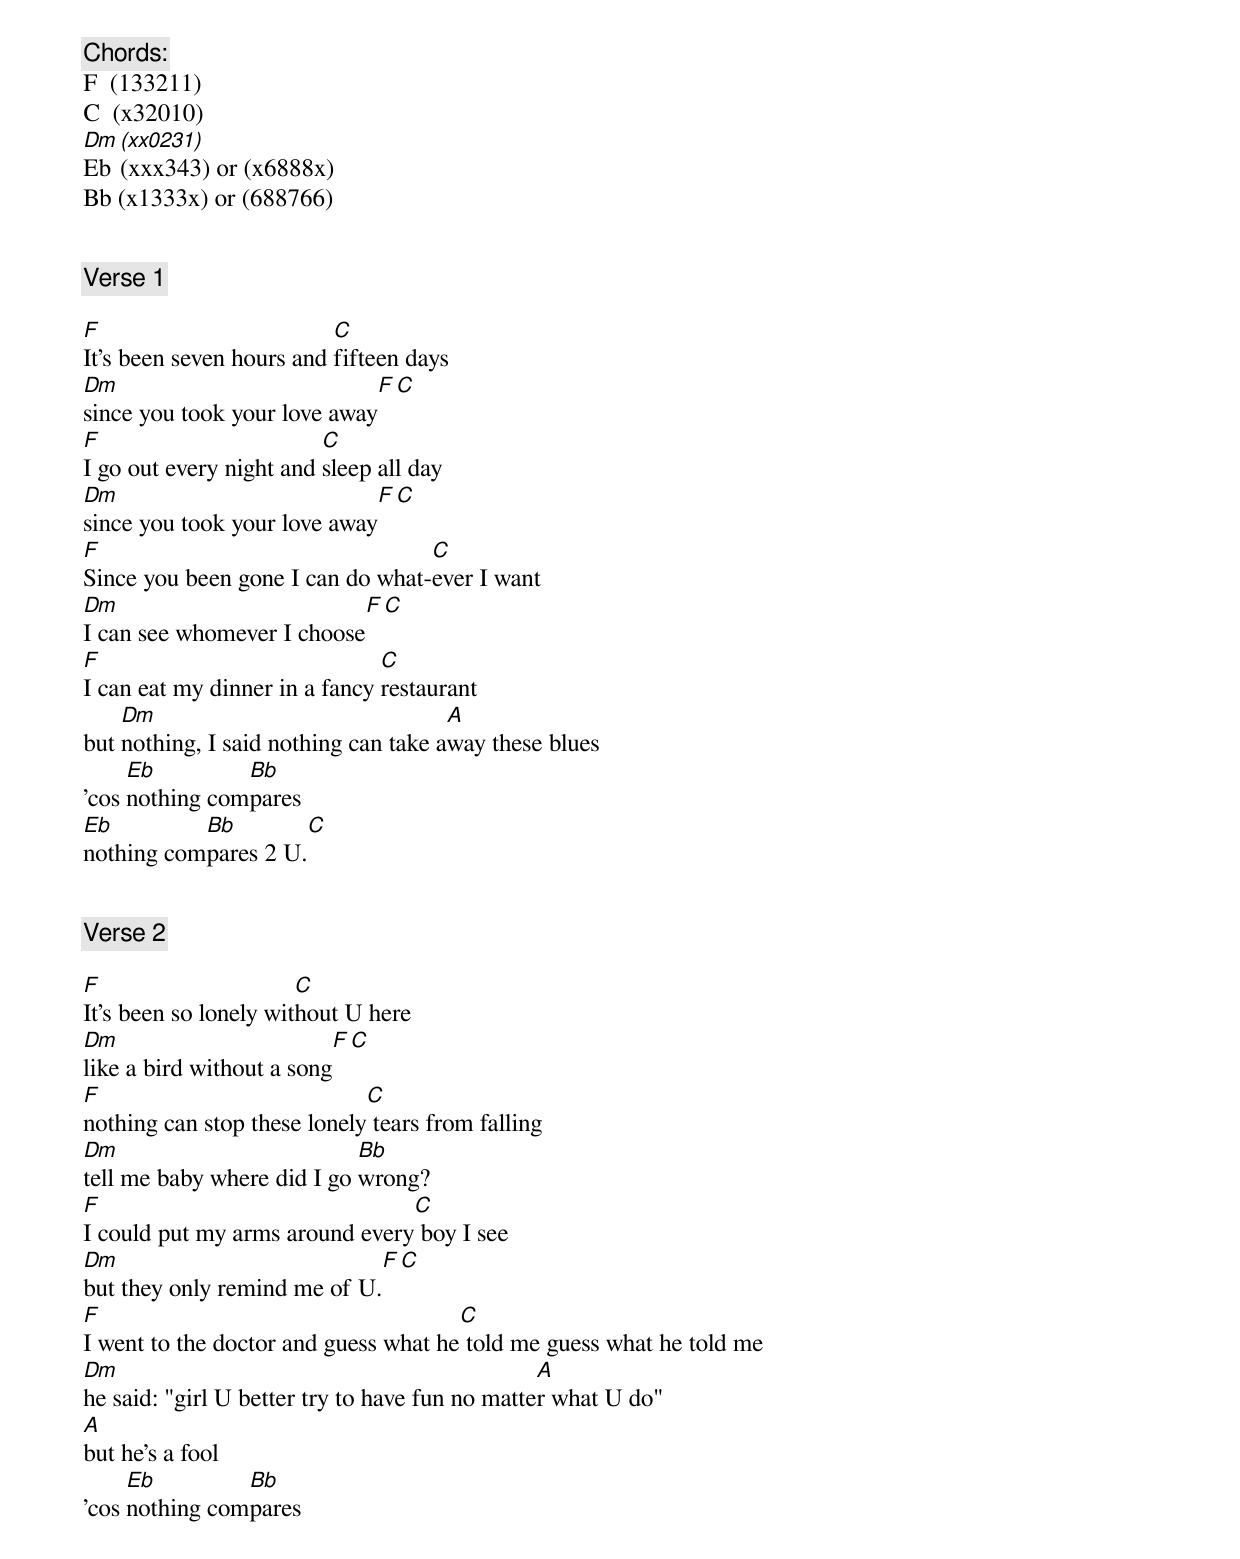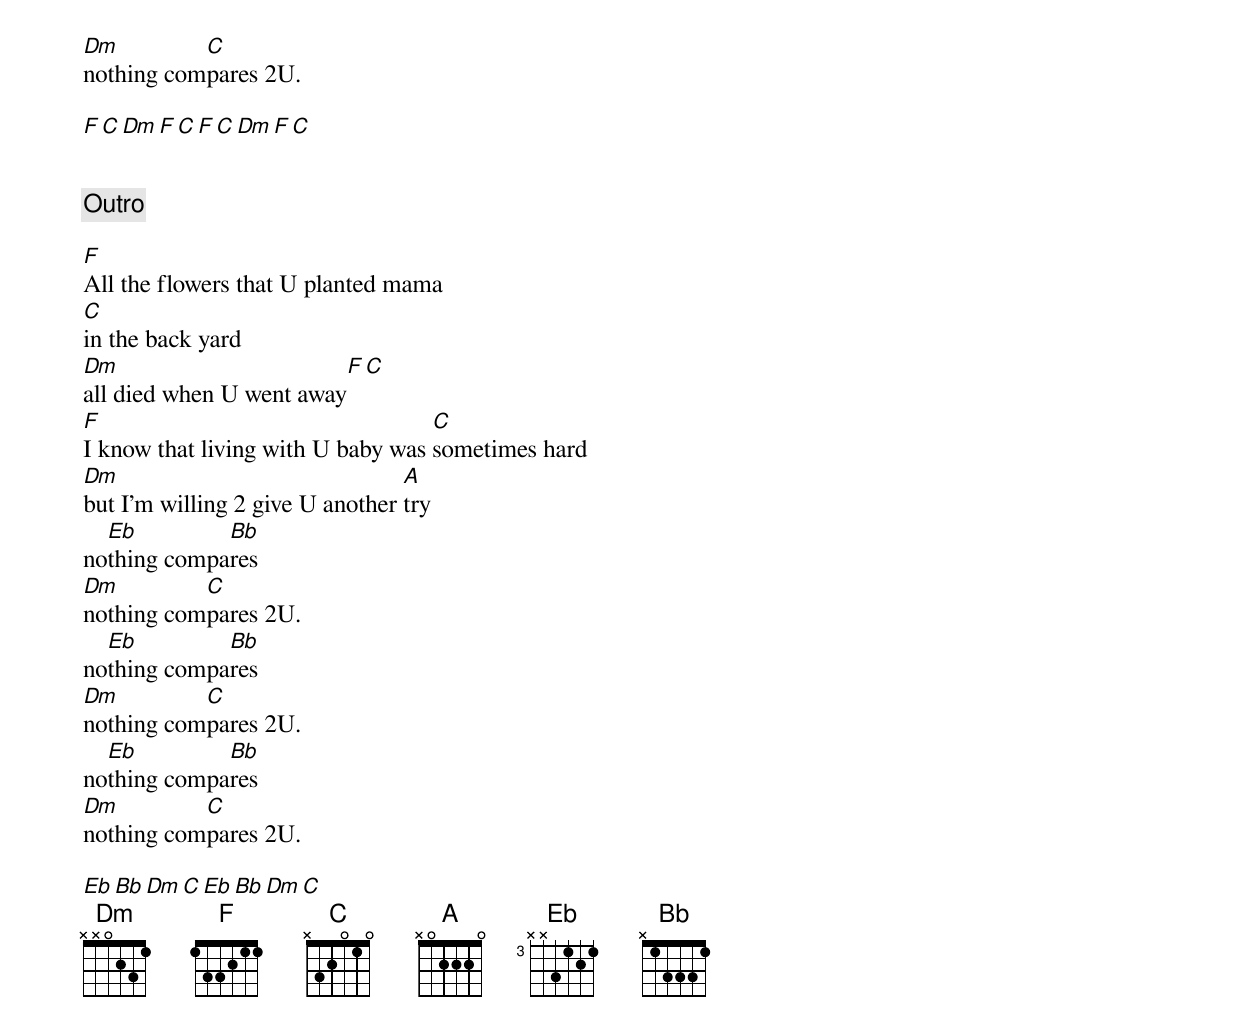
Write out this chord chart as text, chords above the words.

[Chords:]
F  (133211)
C  (x32010)
Dm (xx0231)
Eb (xxx343) or (x6888x)
Bb (x1333x) or (688766)


[Verse 1]

F                         C
It's been seven hours and fifteen days
Dm                             F  C
since you took your love away
F                        C
I go out every night and sleep all day
Dm                             F  C
since you took your love away
F                                 C
Since you been gone I can do what-ever I want
Dm                           F  C
I can see whomever I choose
F                              C
I can eat my dinner in a fancy restaurant
    Dm                                A
but nothing, I said nothing can take away these blues
     Eb         Bb
'cos nothing compares
Eb         Bb        C
nothing compares 2 U.


[Verse 2]

F                      C
It's been so lonely without U here
Dm                             F  C
like a bird without a song
F                            C
nothing can stop these lonely tears from falling
Dm                          Bb
tell me baby where did I go wrong?
F                               C
I could put my arms around every boy I see
Dm                             F  C
but they only remind me of U.
F                                     C
I went to the doctor and guess what he told me guess what he told me
Dm                                              A
he said: "girl U better try to have fun no matter what U do"
A
but he's a fool
     Eb         Bb
'cos nothing compares
Dm         C
nothing compares 2U.

F C Dm F C F C Dm F C


[Outro]

F
All the flowers that U planted mama
C
in the back yard
Dm                          F  C
all died when U went away
F                                  C
I know that living with U baby was sometimes hard
Dm                               A
but I'm willing 2 give U another try
  Eb         Bb
nothing compares
Dm         C
nothing compares 2U.
  Eb         Bb
nothing compares
Dm         C
nothing compares 2U.
  Eb         Bb
nothing compares
Dm         C
nothing compares 2U.

Eb Bb Dm C Eb Bb Dm C
